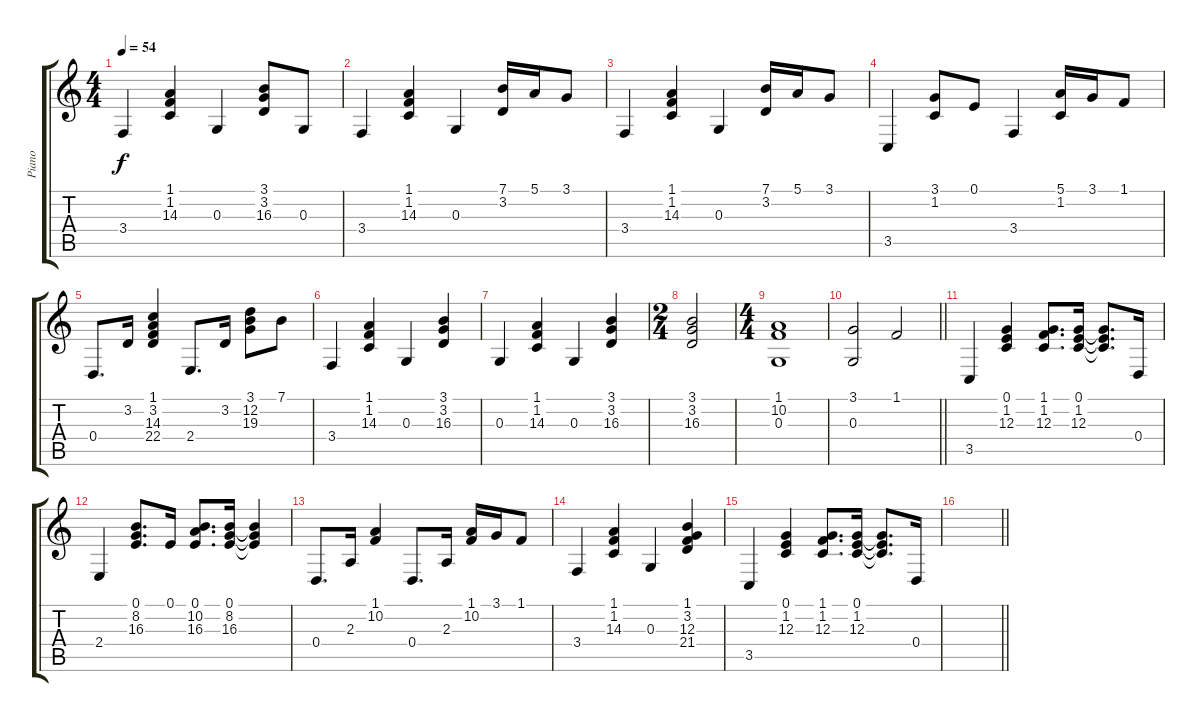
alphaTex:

\track ("Piano" "Piano") {mute instrument acousticgrandpiano}
\staff {score tabs}
\tuning (E4 B3 G3 D3 A2 E2) {hide}
\ts (4 4)
\tempo 54
\clef g2
\ks c
3.4.4{dy f} (1.1 1.2 14.3).4 0.3.4 (3.1 3.2 16.3).8 0.3.8 |
3.4.4 (1.1 1.2 14.3).4 0.3.4 (7.1 3.2).16 5.1.16 3.1.8 |
3.4.4 (1.1 1.2 14.3).4 0.3.4 (7.1 3.2).16 5.1.16 3.1.8 |
3.5.4 (3.1 1.2).8 0.1.8 3.4.4 (5.1 1.2).16 3.1.16 1.1.8 |
0.4.8{d} 3.2.16 (1.1 3.2 14.3 22.4).4 2.4.8{d} 3.2.16 (3.1 12.2 19.3).8 7.1.8 |
3.4.4 (1.1 1.2 14.3).4 0.3.4 (3.1 3.2 16.3).4 |
0.3.4 (1.1 1.2 14.3).4 0.3.4 (3.1 3.2 16.3).4 |
\ts (2 4)
(3.1 3.2 16.3).2 |
\ts (4 4)
(1.1 10.2 0.3).1 |
\barLineRight lightlight
(3.1 0.3).2 1.1.2 |
3.5.4 (0.1 1.2 12.3).4 (1.1 1.2 12.3).8{d} (0.1 1.2 12.3).16 (0.1{t} 1.2{t} 12.3{t}).8{d} 0.4.16 |
2.4.4 (0.1 8.2 16.3).8{d} 0.1.16 (0.1 10.2 16.3).8{d} (0.1 8.2 16.3).16 (0.1{t} 8.2{t} 16.3{t}).4 |
0.4.8{d} 2.3.16 (1.1 10.2).4 0.4.8{d} 2.3.16 (1.1 10.2).16 3.1.16 1.1.8 |
3.4.4 (1.1 1.2 14.3).4 0.3.4 (1.1 3.2 12.3 21.4).4 |
3.5.4 (0.1 1.2 12.3).4 (1.1 1.2 12.3).8{d} (0.1 1.2 12.3).16 (0.1{t} 1.2{t} 12.3{t}).8{d} 0.4.16 |
\barLineRight lightlight
